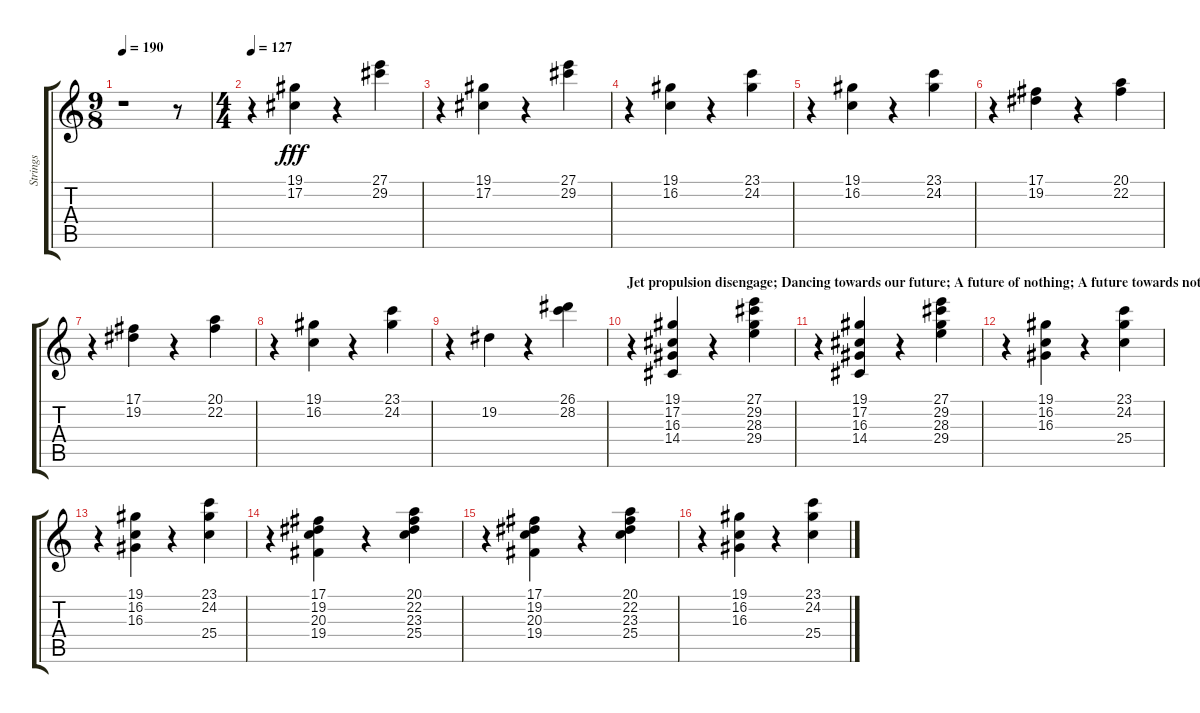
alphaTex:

\track ("Strings" "Strings") {instrument stringensemble2}
\staff {score tabs}
\tuning (Db4 Ab3 E3 B2 Gb2 B1) {hide}
\ts (9 8)
\tempo 190
\clef g2
\ks c
r.1{dy f} r.8 |
\ts (4 4)
\section ("" "")
\tempo 127
r.4 (19.1 17.2).4{dy fff} r.4 (27.1 29.2).4 |
r.4 (19.1 17.2).4 r.4 (27.1 29.2).4 |
r.4 (19.1 16.2).4 r.4 (23.1 24.2).4 |
r.4 (19.1 16.2).4 r.4 (23.1 24.2).4 |
r.4 (17.1 19.2).4 r.4 (20.1 22.2).4 |
r.4 (17.1 19.2).4 r.4 (20.1 22.2).4 |
r.4 (19.1 16.2).4 r.4 (23.1 24.2).4 |
r.4 19.2.4 r.4 (26.1 28.2).4 |
\section ("" "Jet propulsion disengage; Dancing towards our future; A future of nothing; A future towards nothing")
r.4 (19.1 17.2 16.3 14.4).4 r.4 (27.1 29.2 28.3 29.4).4 |
r.4 (19.1 17.2 16.3 14.4).4 r.4 (27.1 29.2 28.3 29.4).4 |
r.4 (19.1 16.2 16.3).4 r.4 (23.1 24.2 25.4).4 |
r.4 (19.1 16.2 16.3).4 r.4 (23.1 24.2 25.4).4 |
r.4 (17.1 19.2 20.3 19.4).4 r.4 (20.1 22.2 23.3 25.4).4 |
r.4 (17.1 19.2 20.3 19.4).4 r.4 (20.1 22.2 23.3 25.4).4 |
r.4 (19.1 16.2 16.3).4 r.4 (23.1 24.2 25.4).4
